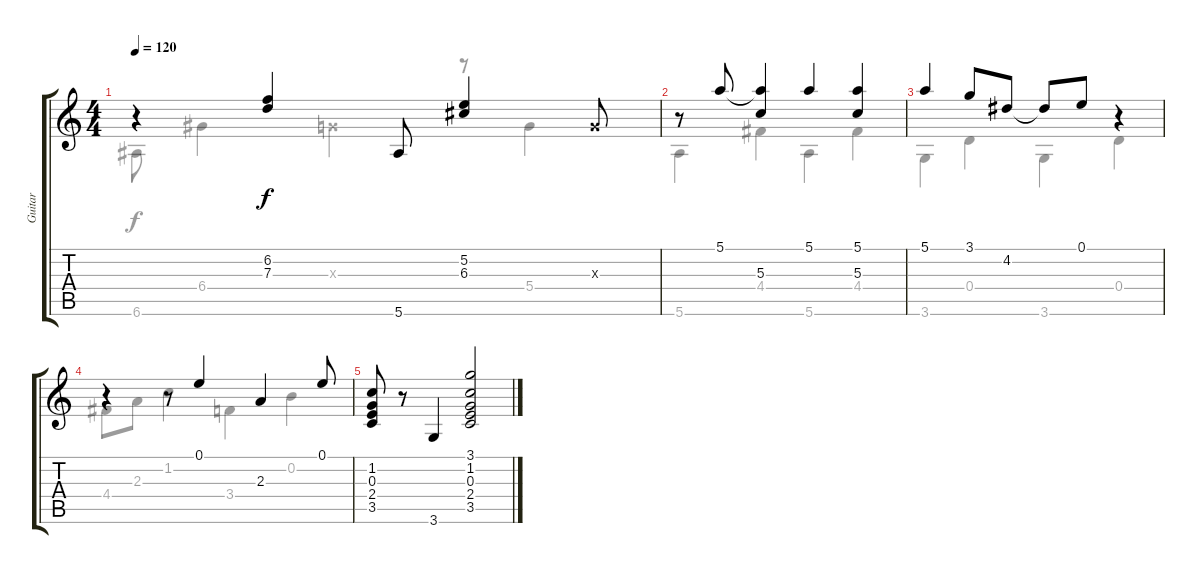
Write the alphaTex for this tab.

\track ("Guitar" "Guitar") {instrument acousticguitarnylon}
\staff {score tabs}
\tuning (E4 B3 G3 D3 A2 E2) {hide}
\voice
\ts (4 4)
\tempo 120
\clef g2
\ks c
r.4{dy f} (6.2 7.3).4 5.6.8 (5.2 6.3).4 0.3{x}.8 |
r.8 5.1.8 (5.1{t} 5.3).4 5.1.4 (5.1 5.3).4 |
5.1.4 3.1.8 4.2.8 4.2{t}.8 0.1.8 r.4 |
r.4 r.8 0.1.4 2.3.4 0.1.8 |
(1.2 0.3 2.4 3.5).8 r.8 3.6.4 (3.1 1.2 0.3 2.4 3.5).2
\voice
\clef g2
\ottava regular
\simile none
\ks c
6.6.8{dy f} 6.4.4 0.3{x}.4 r.8 5.4.4 |
5.6.4 4.4.4 5.6.4 4.4.4 |
3.6.4 0.4.4 3.6.4 0.4.4 |
4.4.8 2.3.8 1.2.4 3.4.4 0.2.4 |
